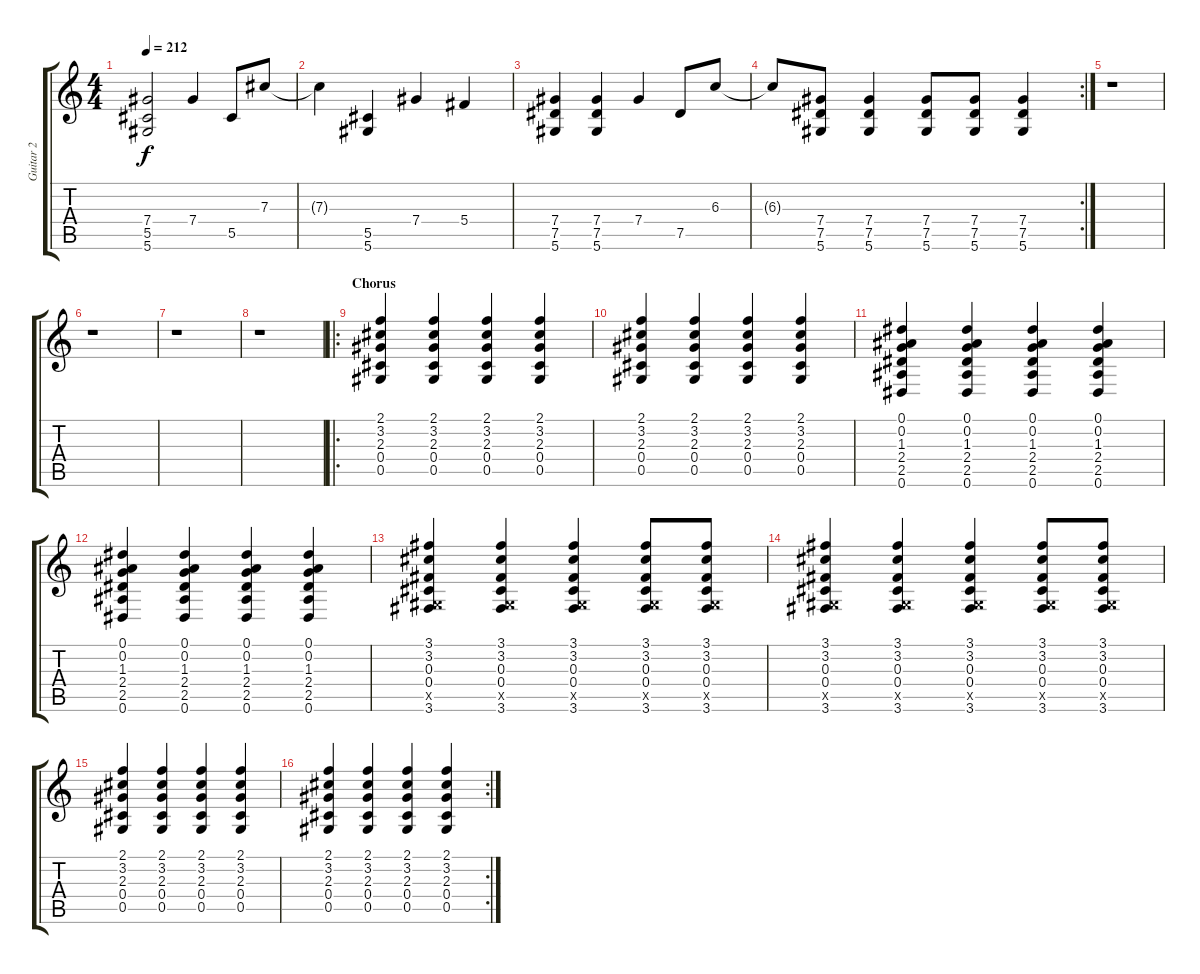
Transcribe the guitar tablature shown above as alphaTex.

\track ("Guitar 2" "Guitar 2") {instrument distortionguitar}
\staff {score tabs}
\tuning (Eb4 Bb3 Gb3 Db3 Ab2 Eb2) {hide}
\ts (4 4)
\tempo 212
\clef g2
\ks c
(7.4 5.5 5.6).2{dy f} 7.4.4 5.5.8 7.3.8 |
7.3{t}.4 (5.5 5.6).4 7.4.4 5.4.4 |
(7.4 7.5 5.6).4 (7.4 7.5 5.6).4 7.4.4 7.5.8 6.3.8 |
\rc 2
6.3{t}.8 (7.4 7.5 5.6).8 (7.4 7.5 5.6).4 (7.4 7.5 5.6).8 (7.4 7.5 5.6).8 (7.4 7.5 5.6).4 |
r.1 |
r.1 |
r.1 |
r.1 |
\ro
\section ("" "Chorus")
(2.1 3.2 2.3 0.4 0.5).4 (2.1 3.2 2.3 0.4 0.5).4 (2.1 3.2 2.3 0.4 0.5).4 (2.1 3.2 2.3 0.4 0.5).4 |
(2.1 3.2 2.3 0.4 0.5).4 (2.1 3.2 2.3 0.4 0.5).4 (2.1 3.2 2.3 0.4 0.5).4 (2.1 3.2 2.3 0.4 0.5).4 |
(0.1 0.2 1.3 2.4 2.5 0.6).4 (0.1 0.2 1.3 2.4 2.5 0.6).4 (0.1 0.2 1.3 2.4 2.5 0.6).4 (0.1 0.2 1.3 2.4 2.5 0.6).4 |
(0.1 0.2 1.3 2.4 2.5 0.6).4 (0.1 0.2 1.3 2.4 2.5 0.6).4 (0.1 0.2 1.3 2.4 2.5 0.6).4 (0.1 0.2 1.3 2.4 2.5 0.6).4 |
(3.1 3.2 0.3 0.4 0.5{x} 3.6).4 (3.1 3.2 0.3 0.4 0.5{x} 3.6).4 (3.1 3.2 0.3 0.4 0.5{x} 3.6).4 (3.1 3.2 0.3 0.4 0.5{x} 3.6).8 (3.1 3.2 0.3 0.4 0.5{x} 3.6).8 |
(3.1 3.2 0.3 0.4 0.5{x} 3.6).4 (3.1 3.2 0.3 0.4 0.5{x} 3.6).4 (3.1 3.2 0.3 0.4 0.5{x} 3.6).4 (3.1 3.2 0.3 0.4 0.5{x} 3.6).8 (3.1 3.2 0.3 0.4 0.5{x} 3.6).8 |
(2.1 3.2 2.3 0.4 0.5).4 (2.1 3.2 2.3 0.4 0.5).4 (2.1 3.2 2.3 0.4 0.5).4 (2.1 3.2 2.3 0.4 0.5).4 |
\rc 2
(2.1 3.2 2.3 0.4 0.5).4 (2.1 3.2 2.3 0.4 0.5).4 (2.1 3.2 2.3 0.4 0.5).4 (2.1 3.2 2.3 0.4 0.5).4
